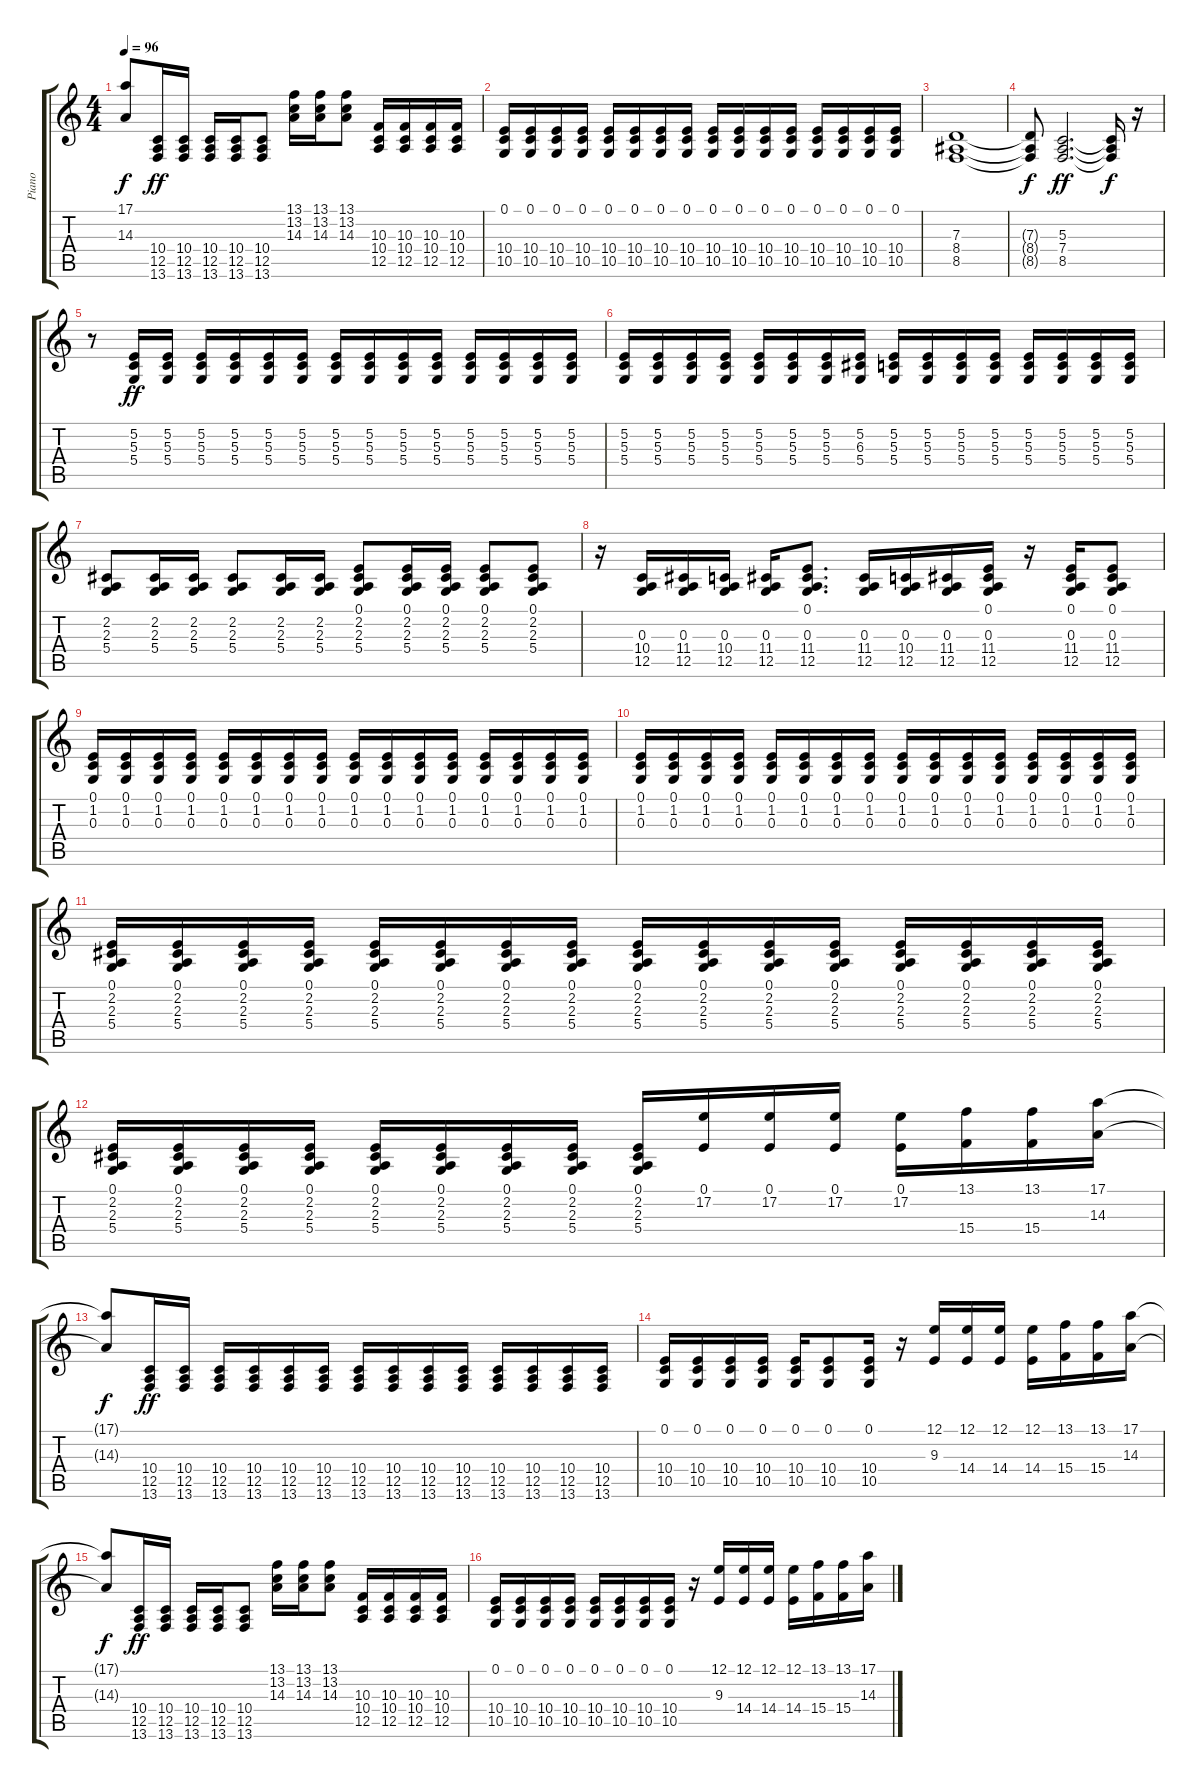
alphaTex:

\track ("Piano" "Piano") {instrument brightacousticpiano}
\staff {score tabs}
\tuning (E4 B3 G3 D3 A2 E2) {hide}
\ts (4 4)
\tempo 96
\clef g2
\ks c
(17.1{t} 14.3{t}).8{dy f} (10.4 12.5 13.6).16{dy ff} (10.4 12.5 13.6).16 (10.4 12.5 13.6).16 (10.4 12.5 13.6).16 (10.4 12.5 13.6).8 (13.1 13.2 14.3).16 (13.1 13.2 14.3).16 (13.1 13.2 14.3).8 (10.3 10.4 12.5).16 (10.3 10.4 12.5).16 (10.3 10.4 12.5).16 (10.3 10.4 12.5).16 |
(0.1 10.4 10.5).16 (0.1 10.4 10.5).16 (0.1 10.4 10.5).16 (0.1 10.4 10.5).16 (0.1 10.4 10.5).16 (0.1 10.4 10.5).16 (0.1 10.4 10.5).16 (0.1 10.4 10.5).16 (0.1 10.4 10.5).16 (0.1 10.4 10.5).16 (0.1 10.4 10.5).16 (0.1 10.4 10.5).16 (0.1 10.4 10.5).16 (0.1 10.4 10.5).16 (0.1 10.4 10.5).16 (0.1 10.4 10.5).16 |
(7.3 8.4 8.5).1 |
(7.3{t} 8.4{t} 8.5{t}).8{dy f} (5.3 7.4 8.5).2{d dy ff} (5.3{t} 7.4{t} 8.5{t}).16{dy f} r.16 |
r.8 (5.2 5.3 5.4).16{dy ff} (5.2 5.3 5.4).16 (5.2 5.3 5.4).16 (5.2 5.3 5.4).16 (5.2 5.3 5.4).16 (5.2 5.3 5.4).16 (5.2 5.3 5.4).16 (5.2 5.3 5.4).16 (5.2 5.3 5.4).16 (5.2 5.3 5.4).16 (5.2 5.3 5.4).16 (5.2 5.3 5.4).16 (5.2 5.3 5.4).16 (5.2 5.3 5.4).16 |
(5.2 5.3 5.4).16 (5.2 5.3 5.4).16 (5.2 5.3 5.4).16 (5.2 5.3 5.4).16 (5.2 5.3 5.4).16 (5.2 5.3 5.4).16 (5.2 5.3 5.4).16 (5.2 6.3 5.4).16 (5.2 5.3 5.4).16 (5.2 5.3 5.4).16 (5.2 5.3 5.4).16 (5.2 5.3 5.4).16 (5.2 5.3 5.4).16 (5.2 5.3 5.4).16 (5.2 5.3 5.4).16 (5.2 5.3 5.4).16 |
(2.2 2.3 5.4).8 (2.2 2.3 5.4).16 (2.2 2.3 5.4).16 (2.2 2.3 5.4).8 (2.2 2.3 5.4).16 (2.2 2.3 5.4).16 (0.1 2.2 2.3 5.4).8 (0.1 2.2 2.3 5.4).16 (0.1 2.2 2.3 5.4).16 (0.1 2.2 2.3 5.4).8 (0.1 2.2 2.3 5.4).8 |
r.16 (0.3 10.4 12.5).16 (0.3 11.4 12.5).16 (0.3 10.4 12.5).16 (0.3 11.4 12.5).16 (0.1 0.3 11.4 12.5).8{d} (0.3 11.4 12.5).16 (0.3 10.4 12.5).16 (0.3 11.4 12.5).16 (0.1 0.3 11.4 12.5).16 r.16 (0.1 0.3 11.4 12.5).16 (0.1 0.3 11.4 12.5).8 |
(0.1 1.2 0.3).16 (0.1 1.2 0.3).16 (0.1 1.2 0.3).16 (0.1 1.2 0.3).16 (0.1 1.2 0.3).16 (0.1 1.2 0.3).16 (0.1 1.2 0.3).16 (0.1 1.2 0.3).16 (0.1 1.2 0.3).16 (0.1 1.2 0.3).16 (0.1 1.2 0.3).16 (0.1 1.2 0.3).16 (0.1 1.2 0.3).16 (0.1 1.2 0.3).16 (0.1 1.2 0.3).16 (0.1 1.2 0.3).16 |
(0.1 1.2 0.3).16 (0.1 1.2 0.3).16 (0.1 1.2 0.3).16 (0.1 1.2 0.3).16 (0.1 1.2 0.3).16 (0.1 1.2 0.3).16 (0.1 1.2 0.3).16 (0.1 1.2 0.3).16 (0.1 1.2 0.3).16 (0.1 1.2 0.3).16 (0.1 1.2 0.3).16 (0.1 1.2 0.3).16 (0.1 1.2 0.3).16 (0.1 1.2 0.3).16 (0.1 1.2 0.3).16 (0.1 1.2 0.3).16 |
(0.1 2.2 2.3 5.4).16 (0.1 2.2 2.3 5.4).16 (0.1 2.2 2.3 5.4).16 (0.1 2.2 2.3 5.4).16 (0.1 2.2 2.3 5.4).16 (0.1 2.2 2.3 5.4).16 (0.1 2.2 2.3 5.4).16 (0.1 2.2 2.3 5.4).16 (0.1 2.2 2.3 5.4).16 (0.1 2.2 2.3 5.4).16 (0.1 2.2 2.3 5.4).16 (0.1 2.2 2.3 5.4).16 (0.1 2.2 2.3 5.4).16 (0.1 2.2 2.3 5.4).16 (0.1 2.2 2.3 5.4).16 (0.1 2.2 2.3 5.4).16 |
(0.1 2.2 2.3 5.4).16 (0.1 2.2 2.3 5.4).16 (0.1 2.2 2.3 5.4).16 (0.1 2.2 2.3 5.4).16 (0.1 2.2 2.3 5.4).16 (0.1 2.2 2.3 5.4).16 (0.1 2.2 2.3 5.4).16 (0.1 2.2 2.3 5.4).16 (0.1 2.2 2.3 5.4).16 (0.1 17.2).16 (0.1 17.2).16 (0.1 17.2).16 (0.1 17.2).16 (13.1 15.4).16 (13.1 15.4).16 (17.1 14.3).16 |
(17.1{t} 14.3{t}).8{dy f} (10.4 12.5 13.6).16{dy ff} (10.4 12.5 13.6).16 (10.4 12.5 13.6).16 (10.4 12.5 13.6).16 (10.4 12.5 13.6).16 (10.4 12.5 13.6).16 (10.4 12.5 13.6).16 (10.4 12.5 13.6).16 (10.4 12.5 13.6).16 (10.4 12.5 13.6).16 (10.4 12.5 13.6).16 (10.4 12.5 13.6).16 (10.4 12.5 13.6).16 (10.4 12.5 13.6).16 |
(0.1 10.4 10.5).16 (0.1 10.4 10.5).16 (0.1 10.4 10.5).16 (0.1 10.4 10.5).16 (0.1 10.4 10.5).16 (0.1 10.4 10.5).8 (0.1 10.4 10.5).16 r.16 (12.1 9.3).16 (12.1 14.4).16 (12.1 14.4).16 (12.1 14.4).16 (13.1 15.4).16 (13.1 15.4).16 (17.1 14.3).16 |
(17.1{t} 14.3{t}).8{dy f} (10.4 12.5 13.6).16{dy ff} (10.4 12.5 13.6).16 (10.4 12.5 13.6).16 (10.4 12.5 13.6).16 (10.4 12.5 13.6).8 (13.1 13.2 14.3).16 (13.1 13.2 14.3).16 (13.1 13.2 14.3).8 (10.3 10.4 12.5).16 (10.3 10.4 12.5).16 (10.3 10.4 12.5).16 (10.3 10.4 12.5).16 |
(0.1 10.4 10.5).16 (0.1 10.4 10.5).16 (0.1 10.4 10.5).16 (0.1 10.4 10.5).16 (0.1 10.4 10.5).16 (0.1 10.4 10.5).16 (0.1 10.4 10.5).16 (0.1 10.4 10.5).16 r.16 (12.1 9.3).16 (12.1 14.4).16 (12.1 14.4).16 (12.1 14.4).16 (13.1 15.4).16 (13.1 15.4).16 (17.1 14.3).16
